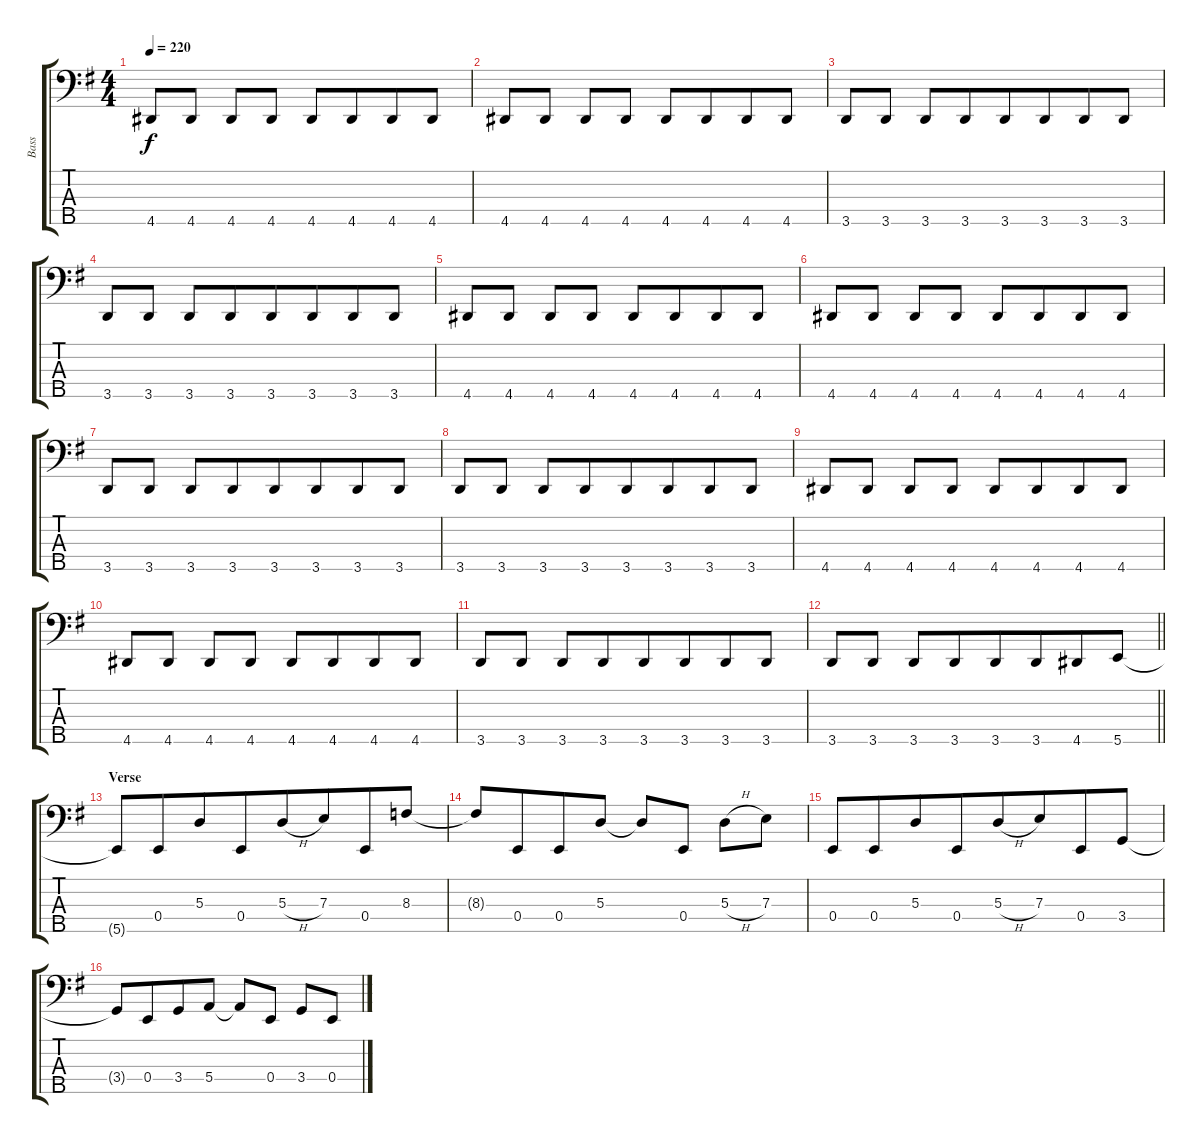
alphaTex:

\track ("Bass" "Bass") {instrument electricbasspick}
\staff {score tabs}
\tuning (G2 D2 A1 E1 B0) {hide}
\ts (4 4)
\tempo 220
\clef f4
\ks eminor
4.5.8{dy f} 4.5.8 4.5.8 4.5.8 4.5.8 4.5.8{beam merge} 4.5.8 4.5.8 |
4.5.8 4.5.8 4.5.8 4.5.8 4.5.8 4.5.8{beam merge} 4.5.8 4.5.8 |
3.5.8{beam merge} 3.5.8 3.5.8{beam merge} 3.5.8{beam merge} 3.5.8 3.5.8{beam merge} 3.5.8{beam merge} 3.5.8 |
3.5.8{beam merge} 3.5.8 3.5.8{beam merge} 3.5.8{beam merge} 3.5.8 3.5.8{beam merge} 3.5.8{beam merge} 3.5.8 |
4.5.8 4.5.8 4.5.8 4.5.8 4.5.8 4.5.8{beam merge} 4.5.8 4.5.8 |
4.5.8 4.5.8 4.5.8 4.5.8 4.5.8 4.5.8{beam merge} 4.5.8 4.5.8 |
3.5.8{beam merge} 3.5.8 3.5.8{beam merge} 3.5.8{beam merge} 3.5.8 3.5.8{beam merge} 3.5.8{beam merge} 3.5.8 |
3.5.8{beam merge} 3.5.8 3.5.8{beam merge} 3.5.8{beam merge} 3.5.8 3.5.8{beam merge} 3.5.8{beam merge} 3.5.8 |
4.5.8 4.5.8 4.5.8 4.5.8 4.5.8 4.5.8{beam merge} 4.5.8 4.5.8 |
4.5.8 4.5.8 4.5.8 4.5.8 4.5.8 4.5.8{beam merge} 4.5.8 4.5.8 |
3.5.8{beam merge} 3.5.8 3.5.8{beam merge} 3.5.8{beam merge} 3.5.8 3.5.8{beam merge} 3.5.8{beam merge} 3.5.8 |
\barLineRight lightlight
3.5.8{beam merge} 3.5.8 3.5.8{beam merge} 3.5.8{beam merge} 3.5.8 3.5.8{beam merge} 4.5.8{beam merge} 5.5.8 |
\section ("" "Verse")
5.5{t}.8{beam merge} 0.4.8{beam merge} 5.3.8 0.4.8{beam merge} 5.3{h}.8 7.3.8{beam merge} 0.4.8 8.3.8 |
8.3{t}.8{beam merge} 0.4.8{beam merge} 0.4.8{beam merge} 5.3.8 5.3{t}.8 0.4.8 5.3{h}.8 7.3.8 |
0.4.8{beam merge} 0.4.8{beam merge} 5.3.8 0.4.8{beam merge} 5.3{h}.8 7.3.8{beam merge} 0.4.8 3.4.8 |
3.4{t}.8{beam merge} 0.4.8{beam merge} 3.4.8{beam merge} 5.4.8 5.4{t}.8 0.4.8 3.4.8 0.4.8
